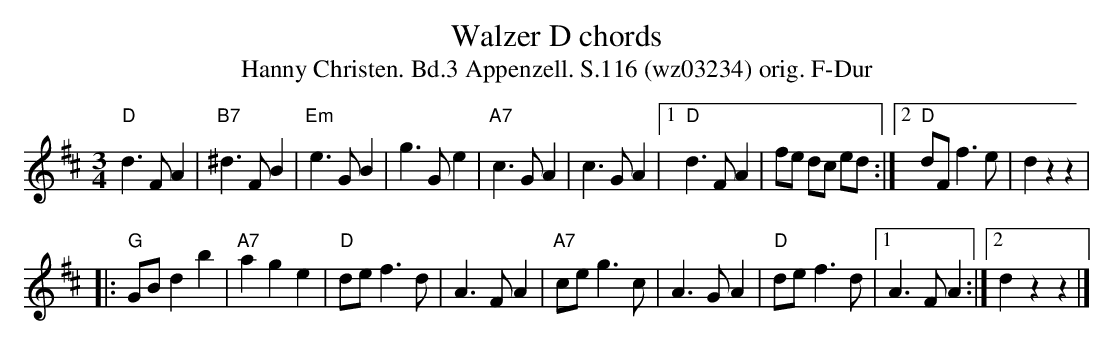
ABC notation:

X:1
T:Walzer D chords
T:Hanny Christen. Bd.3 Appenzell. S.116 (wz03234) orig. F-Dur
M:3/4
L:1/8
K:Dmaj%%MIDI gchordon
"D"d3 F A2 | "B7"^d3 F B2 | "Em"e3 G B2 | g3 G e2 | "A7"c3 G A2 | c3 G A2 |1 "D"d3 F A2 | fe dc ed :|2 "D"dF f3 e | d2 z2 z2 |
|: "G"GB d2 b2 | "A7"a2 g2 e2 | "D"de f3 d | A3 F A2 | "A7"ce g3 c | A3 G A2 | "D"de f3 d |1 A3 F A2 :|2 d2 z2 z2 |]
